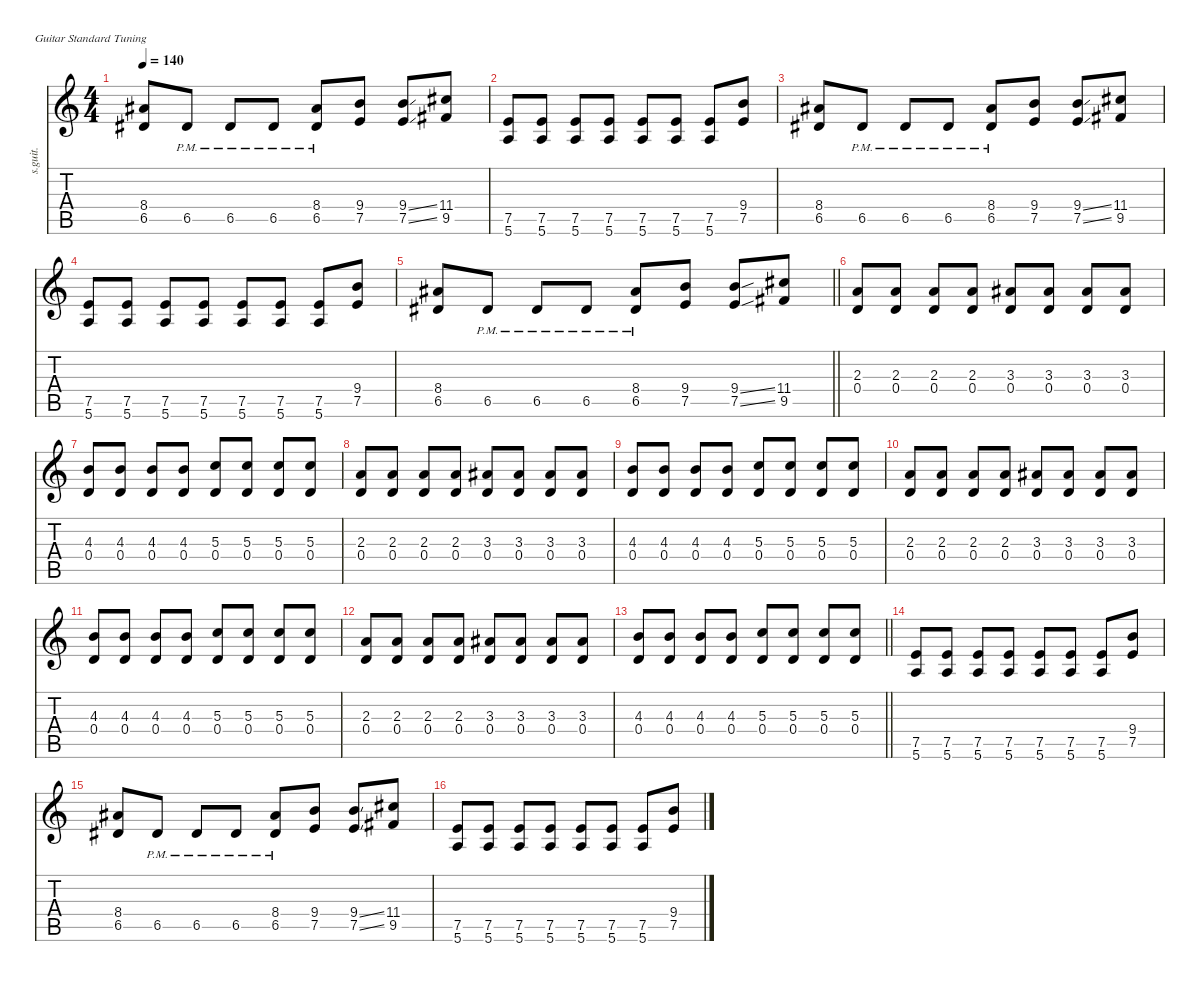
\defaultSystemsLayout 4
\hideDynamics
\bracketExtendMode nobrackets
\otherSystemsTrackNameOrientation horizontal
\track ("Gtr. I" "s.guit.") {defaultSystemsLayout 8 mute instrument acousticguitarsteel}
\staff {score tabs}
\tuning (E4 B3 G3 D3 A2 E2)
\ts (4 4)
\tempo 140
\clef g2
\ks aminor
(8.4{acc #} 6.5{acc #}).8{dy f beam Up} 6.5{pm acc #}.8{beam Up} 6.5{pm acc #}.8{beam Up} 6.5{pm acc #}.8{beam Up} (8.4{pm acc #} 6.5{pm acc #}).8{beam Up} (9.4 7.5).8{beam Up} (9.4{ss} 7.5{ss}).8{beam Up} (11.4{acc #} 9.5{acc #}).8{beam Up} |
(7.5 5.6).8{beam Up} (7.5 5.6).8{beam Up} (7.5 5.6).8{beam Up} (7.5 5.6).8{beam Up} (7.5 5.6).8{beam Up} (7.5 5.6).8{beam Up} (7.5 5.6).8{beam Up} (9.4 7.5).8{beam Up} |
(8.4{acc #} 6.5{acc #}).8{beam Up} 6.5{pm acc #}.8{beam Up} 6.5{pm acc #}.8{beam Up} 6.5{pm acc #}.8{beam Up} (8.4{pm acc #} 6.5{pm acc #}).8{beam Up} (9.4 7.5).8{beam Up} (9.4{ss} 7.5{ss}).8{beam Up} (11.4{acc #} 9.5{acc #}).8{beam Up} |
(7.5 5.6).8{beam Up} (7.5 5.6).8{beam Up} (7.5 5.6).8{beam Up} (7.5 5.6).8{beam Up} (7.5 5.6).8{beam Up} (7.5 5.6).8{beam Up} (7.5 5.6).8{beam Up} (9.4 7.5).8{beam Up} |
\barLineRight lightlight
(8.4{acc #} 6.5{acc #}).8{beam Up} 6.5{pm acc #}.8{beam Up} 6.5{pm acc #}.8{beam Up} 6.5{pm acc #}.8{beam Up} (8.4{pm acc #} 6.5{pm acc #}).8{beam Up} (9.4 7.5).8{beam Up} (9.4{ss} 7.5{ss}).8{beam Up} (11.4{acc #} 9.5{acc #}).8{beam Up} |
(2.3 0.4).8{beam Up} (2.3 0.4).8{beam Up} (2.3 0.4).8{beam Up} (2.3 0.4).8{beam Up} (3.3{acc #} 0.4).8{beam Up} (3.3{acc #} 0.4).8{beam Up} (3.3{acc #} 0.4).8{beam Up} (3.3{acc #} 0.4).8{beam Up} |
(4.3 0.4).8{beam Up} (4.3 0.4).8{beam Up} (4.3 0.4).8{beam Up} (4.3 0.4).8{beam Up} (5.3 0.4).8{beam Up} (5.3 0.4).8{beam Up} (5.3 0.4).8{beam Up} (5.3 0.4).8{beam Up} |
(2.3 0.4).8{beam Up} (2.3 0.4).8{beam Up} (2.3 0.4).8{beam Up} (2.3 0.4).8{beam Up} (3.3{acc #} 0.4).8{beam Up} (3.3{acc #} 0.4).8{beam Up} (3.3{acc #} 0.4).8{beam Up} (3.3{acc #} 0.4).8{beam Up} |
(4.3 0.4).8{beam Up} (4.3 0.4).8{beam Up} (4.3 0.4).8{beam Up} (4.3 0.4).8{beam Up} (5.3 0.4).8{beam Up} (5.3 0.4).8{beam Up} (5.3 0.4).8{beam Up} (5.3 0.4).8{beam Up} |
(2.3 0.4).8{beam Up} (2.3 0.4).8{beam Up} (2.3 0.4).8{beam Up} (2.3 0.4).8{beam Up} (3.3{acc #} 0.4).8{beam Up} (3.3{acc #} 0.4).8{beam Up} (3.3{acc #} 0.4).8{beam Up} (3.3{acc #} 0.4).8{beam Up} |
(4.3 0.4).8{beam Up} (4.3 0.4).8{beam Up} (4.3 0.4).8{beam Up} (4.3 0.4).8{beam Up} (5.3 0.4).8{beam Up} (5.3 0.4).8{beam Up} (5.3 0.4).8{beam Up} (5.3 0.4).8{beam Up} |
(2.3 0.4).8{beam Up} (2.3 0.4).8{beam Up} (2.3 0.4).8{beam Up} (2.3 0.4).8{beam Up} (3.3{acc #} 0.4).8{beam Up} (3.3{acc #} 0.4).8{beam Up} (3.3{acc #} 0.4).8{beam Up} (3.3{acc #} 0.4).8{beam Up} |
\barLineRight lightlight
(4.3 0.4).8{beam Up} (4.3 0.4).8{beam Up} (4.3 0.4).8{beam Up} (4.3 0.4).8{beam Up} (5.3 0.4).8{beam Up} (5.3 0.4).8{beam Up} (5.3 0.4).8{beam Up} (5.3 0.4).8{beam Up} |
(7.5 5.6).8{beam Up} (7.5 5.6).8{beam Up} (7.5 5.6).8{beam Up} (7.5 5.6).8{beam Up} (7.5 5.6).8{beam Up} (7.5 5.6).8{beam Up} (7.5 5.6).8{beam Up} (9.4 7.5).8{beam Up} |
(8.4{acc #} 6.5{acc #}).8{beam Up} 6.5{pm acc #}.8{beam Up} 6.5{pm acc #}.8{beam Up} 6.5{pm acc #}.8{beam Up} (8.4{pm acc #} 6.5{pm acc #}).8{beam Up} (9.4 7.5).8{beam Up} (9.4{ss} 7.5{ss}).8{beam Up} (11.4{acc #} 9.5{acc #}).8{beam Up} |
(7.5 5.6).8{beam Up} (7.5 5.6).8{beam Up} (7.5 5.6).8{beam Up} (7.5 5.6).8{beam Up} (7.5 5.6).8{beam Up} (7.5 5.6).8{beam Up} (7.5 5.6).8{beam Up} (9.4 7.5).8{beam Up}
